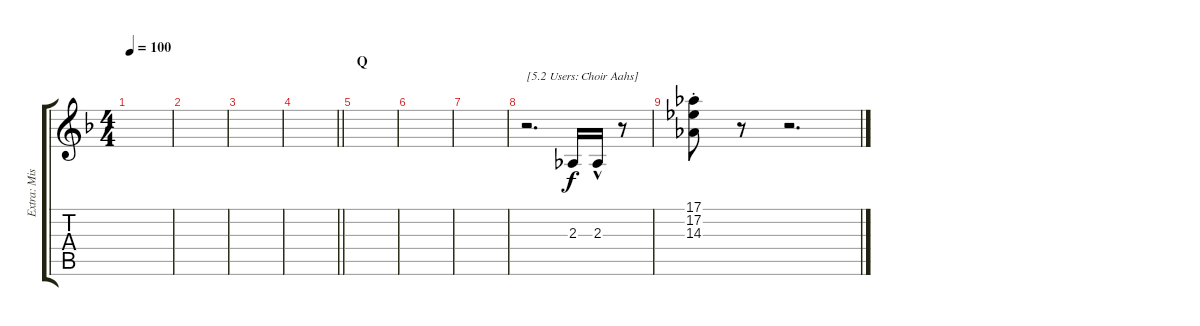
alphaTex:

\track ("Extra: Misc" "Extra: Mis") {instrument choiraahs}
\staff {score tabs}
\tuning (Eb4 Bb3 Gb3 Db3 Ab2 Eb2) {hide}
\ts (4 4)
\tempo 100
\clef g2
\ks f
|
|
|
\barLineRight lightlight
|
\section ("" "Q")
|
|
|
r.2{d txt "[5.2 Users: Choir Aahs]" instrument choiraahs} 2.3.16 2.3{hac}.16 r.8 |
(17.1{st} 17.2{st} 14.3{st}).8 r.8 r.2{d}
